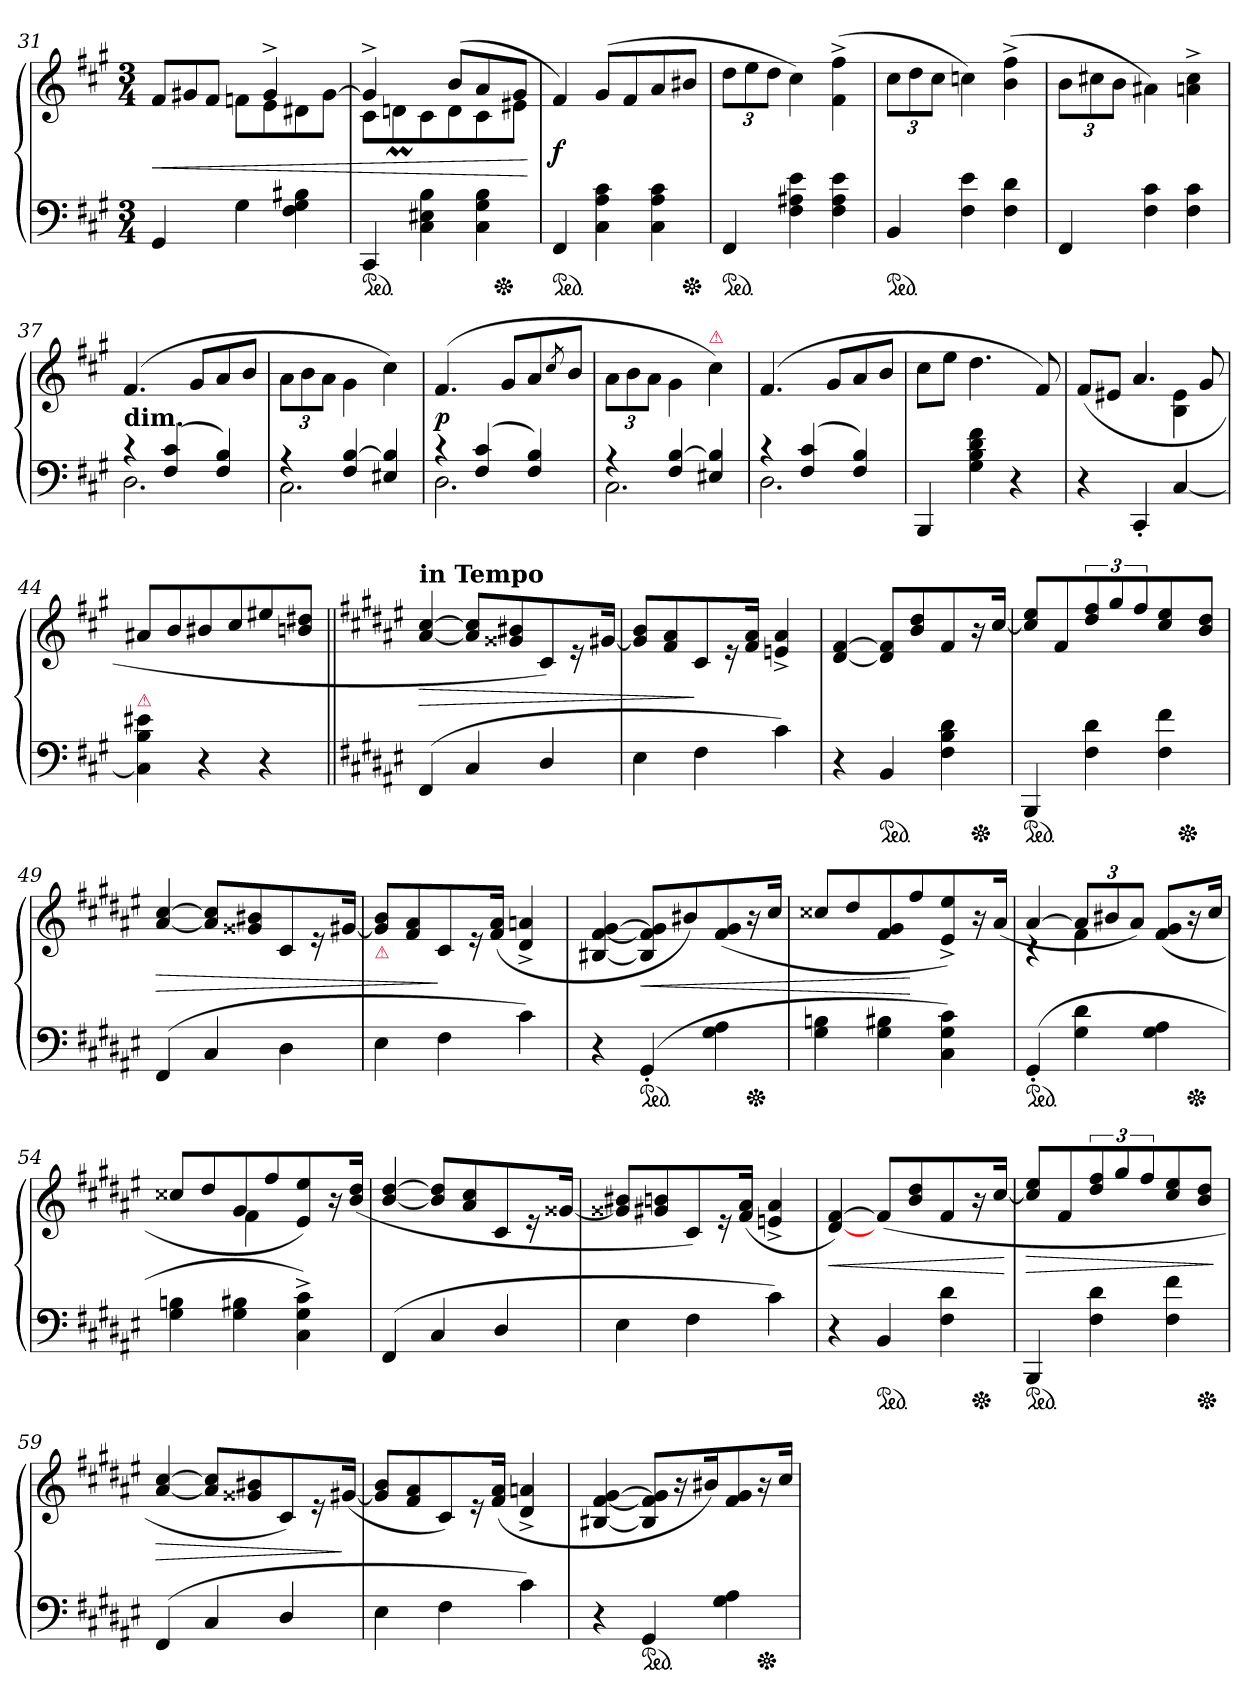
**kern	**kern	**dynam
*part1	*part1	*part1
*staff2	*staff1	*staff1/2
*clefF4	*clefG2	*
*k[f#c#g#]	*k[f#c#g#]	*
*f#:	*f#:	*
*M3/4	*M3/4	*
*	*Xtuplet	*
=31	=31	=31
*	*^	*
4GG#	12f#L	4ryy	<
.	12g#X	.	.
.	12f#J	.	.
4G#	8ryy	8fnL	.
.	4g#^	8e	.
4F# 4G# 4B#X	.	8d#X	.
.	8ryy	[8g#J	.
=32	=32	=32	=32
*ped	*	*	*
*	*	*^	*
4CC#	4g#^]	8c#L	2ryy	.
.	.	8dnM	.	.
4C# 4E#X 4B	8ryy	8c#	.	.
.	(8bL	8d	.	.
4C# 4G# 4B	8a	8c#	16ryy	.
*Xped	*	*	*	*
.	.	.	8.ryy	.
.	8g#J	8e#XJ	.	.
.	.	.	.	[
*	*v	*v	*v	*
=33	=33	=33
*ped	*	*
4FF#	4f#)	f
4C# 4A 4c#	(8g#L	.
.	8f#	.
4C# 4A 4c#	8a	.
*Xped	*	*
.	8b#XJ	.
=34	=34	=34
*	*tuplet	*
*ped	*	*
4FF#	12ddL	.
.	12ee	.
.	12ddJ	.
4F# 4A#X 4e	4cc#)	.
4F# 4A# 4e	(4f#^< 4ff#^<	.
=35	=35	=35
*ped	*	*
4BB	12cc#L	.
.	12dd	.
.	12cc#J	.
4F# 4e	4ccn)	.
4F# 4d	(4b^< 4ff#^<	.
=36	=36	=36
4FF#	12bL	.
.	12cc#X	.
.	12bJ	.
4F# 4c#	4a#X\)	.
4F# 4c#	4an^< 4cc#^<	.
=37	=37	=37
*^	*	*
!	!	!LO:TX:c:B:t=dim.	!
4rc	2.D	(>4.f#	.
(4F# 4c#	.	.	.
.	.	8g#L	.
4F# 4B)	.	8a	.
.	.	8bJ	.
=38	=38	=38	=38
4r	2.C#	12a\L	.
.	.	12b	.
.	.	12aJ	.
4F# [4B	.	4g#\	.
4E#X 4B]	.	4cc#)	.
=39	=39	=39	=39
4rc	2.D	(>4.f#	p
(4F# 4c#	.	.	.
.	.	8g#L	.
4F# 4B)	.	8a	.
.	.	8qcc#	.
.	.	8bJ	.
=40	=40	=40	=40
4r	2.C#	12a\L	.
.	.	12b	.
.	.	12aJ	.
4F# [4B	.	4g#\	.
!	!	!LO:TX:a:B:color=crimson:t=⚠	!
4E#X 4B]	.	4cc#)	.
=41	=41	=41	=41
4rc	2.D	(>4.f#	.
(4F# 4c#	.	.	.
.	.	8g#L	.
4F# 4B)	.	8a	.
.	.	8bJ	.
*v	*v	*	*
=42	=42	=42
4BBB	8cc#L	.
.	8eeJ	.
4G# 4B 4d 4f#	4.dd	.
4r	.	.
.	8f#)	.
=43	=43	=43
*	*^	*
4r	(>8f#L	4ryy	.
.	8e#XJ	.	.
4CC#'	4.a	4ryy	.
[4C#	.	4B 4e#	.
.	8g#	.	.
*	*v	*v	*
=44	=44	=44
!LO:TX:a:color=crimson:t=⚠	!	!
4C#] 4B 4e#X	8a#X/L	.
.	8b	.
4r	8b#X	.
.	8cc#	.
4r	8ee#X	.
.	8bn 8dd#XJ	.
=45||	=45||	=45||
*k[f#c#g#d#a#e#]	*k[f#c#g#d#a#e#]	*
!	!LO:TX:a:B:t=in Tempo	!
(>4FF#	[4a#/ [4cc#/	>
4C#	8a#]/ 8cc#]/L	.
.	8g##X 8b#X	.
4D#/	8c#)	.
.	16r	.
.	[16g#XJk	.
=46	=46	=46
4E#	8g#] 8bL	.
.	8f# 8a#	.
4F#	8c#	]
.	16r	.
.	16f# 16a#Jk	.
4c#)	4en^ 4a#^	.
=47	=47	=47
4r	[4d# [4f#	.
*ped	*	*
4BB	8d#] 8f#]L	.
.	8b 8dd#	.
4F# 4B 4d#	8f#	.
*Xped	*	*
.	16r	.
.	[16cc#Jk	.
=48	=48	=48
*ped	*	*
*	*^	*
4BBB	8cc#]/ 8ee#/L	2ryy	.
.	8f#	.	.
4F# 4d#	12dd# 12ff#	.	.
.	12gg#	.	.
.	12ff#	.	.
4F# 4f#	8cc# 8ee#	16ryy	.
*Xped	*	*	*
.	.	8.ryy	.
.	8b 8dd#J	.	.
*	*v	*v	*
=49	=49	=49
(<4FF#	[4a#/ [4cc#/	>
4C#	8a#] 8cc#]L	.
.	8g##X 8b#X	.
4D#	8c#	.
.	16r	.
.	[16g#XJk	.
=50	=50	=50
!	!LO:TX:b:color=crimson:t=⚠	!
4E#	8g#] 8bL	.
.	8f# 8a#	.
4F#	8c#	]
.	16r	.
.	(>16f# 16a#Jk	.
4c#)	4d#^ 4an^	.
=51	=51	=51
4r	[4B#X [4f# [4g#	.
*ped	*	*
(4GG#'	8B#] 8f#] 8g#]L	<
.	8b#X)	.
4G# 4A#	(>8f# 8g#	.
*Xped	*	*
.	16r	.
.	16cc#Jk	.
=52	=52	=52
4G# 4Bn	8cc##X/L	.
.	8dd#	.
4G# 4B#X	8f# 8g#	.
.	8ff#	[
4C# 4G# 4c#)	8e#^ 8ee#^)	.
.	16r	.
.	(>16a#Jk	.
=53	=53	=53
*	*^	*
*ped	*	*	*
(>4GG#'	[4a#	4r	.
4G# 4d#	12a#L]	4f#	.
.	12b#X	.	.
.	12a#J)	.	.
4G# 4A#	(>8f# 8g#L	4ryy	.
*Xped	*	*	*
.	16r	.	.
.	16cc#Jk	.	.
=54	=54	=54	=54
4G# 4Bn	8cc##XL	4ryy	.
.	8dd#	.	.
4G# 4B#X	8g#	4f#	.
.	8ff#	.	.
4C#^ 4G#^ 4c#^)	8e# 8ee#)	4ryy	.
.	16r	.	.
.	(>16b 16dd#Jk	.	.
*	*v	*v	*
=55	=55	=55
(>4FF#	[4b/ [4dd#/	.
4C#	8b] 8dd#]L	.
.	8a# 8cc#	.
4D#/	8c#	.
.	16r	.
.	[16g##XJk	.
=56	=56	=56
4E#	8g##X] 8b#XL	.
.	8g#X 8bn	.
4F#	8c#)	.
.	16r	.
.	(>16f# 16a#Jk	.
4c#)	4en^ 4a#^	.
=57	=57	=57
4r	[4d# [4f#)	<
*ped	*	*
4BB	(>8f#L]	.
.	8b 8dd#	.
4F# 4d#	8f#	.
*Xped	*	*
.	16r	.
.	[16cc#Jk	.
.	.	[
=58	=58	=58
*ped	*	*
4BBB	8cc#]/ 8ee#/L	>
.	8f#	.
4F# 4d#	12dd# 12ff#	.
.	12gg#	.
.	12ff#	.
4F# 4f#	8cc# 8ee#	.
*Xped	*	*
.	8b 8dd#J	.
.	.	]
=59	=59	=59
(>4FF#	[4a#/ [4cc#/	>
4C#	8a#] 8cc#]L	.
.	8g##X 8b#X	.
4D#/	8c#)	.
.	16r	.
.	(>[16g#XJk	]
=60	=60	=60
4E#	8g#] 8bL	.
.	8f# 8a#	.
4F#	8c#)	.
.	16r	.
.	(>16f# 16a#Jk	.
4c#)	4d#^ 4an^	.
=61	=61	=61
4r	[4B#X [4f# [4g#	.
*ped	*	*
4GG#	8B#] 8f#] 8g#]L	.
.	16r	.
.	16b#XK)	.
4G# 4A#	8f# 8g#	.
*Xped	*	*
.	16r	.
.	16cc#Jk	.
=	=	=
*-	*-	*-
